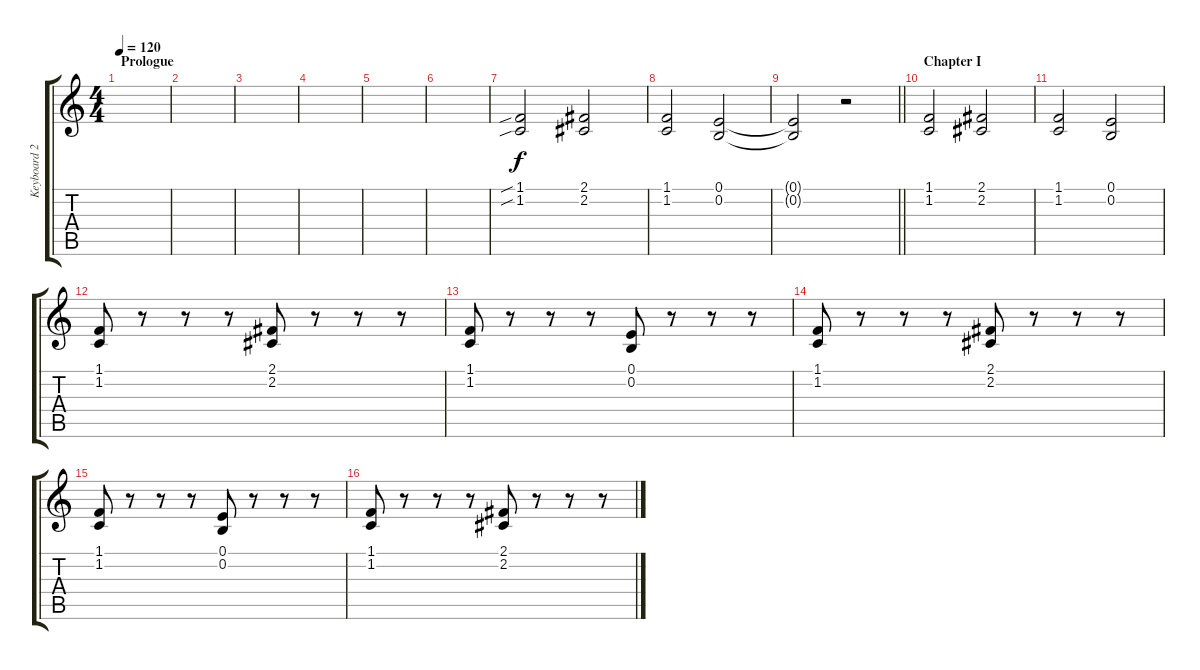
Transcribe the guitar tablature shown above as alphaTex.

\track ("Keyboard 2 (Voice)" "Keyboard 2") {instrument choiraahs}
\staff {score tabs}
\tuning (E4 B3 G3 D3 A2 E2) {hide}
\ts (4 4)
\section ("" "Prologue")
\tempo 120
\clef g2
\ks c
|
|
|
|
|
|
(1.1{sib} 1.2{sib}).2 (2.1 2.2).2 |
(1.1 1.2).2 (0.1 0.2).2 |
\barLineRight lightlight
(0.1{t} 0.2{t}).2 r.2 |
\section ("" "Chapter I")
(1.1 1.2).2 (2.1 2.2).2 |
(1.1 1.2).2 (0.1 0.2).2 |
(1.1 1.2).8 r.8 r.8 r.8 (2.1 2.2).8 r.8 r.8 r.8 |
(1.1 1.2).8 r.8 r.8 r.8 (0.1 0.2).8 r.8 r.8 r.8 |
(1.1 1.2).8 r.8 r.8 r.8 (2.1 2.2).8 r.8 r.8 r.8 |
(1.1 1.2).8 r.8 r.8 r.8 (0.1 0.2).8 r.8 r.8 r.8 |
(1.1 1.2).8 r.8 r.8 r.8 (2.1 2.2).8 r.8 r.8 r.8
